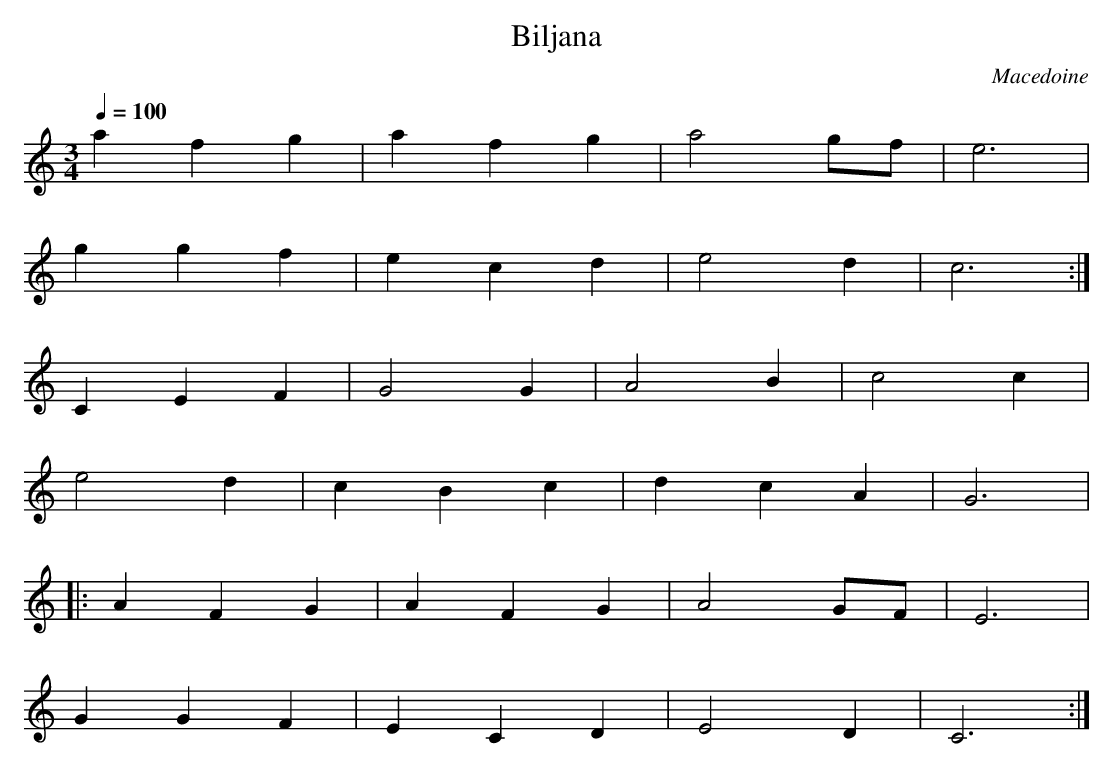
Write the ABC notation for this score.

X:1
T:Biljana
O:Macedoine
M:3/4
L:1/4
Q:1/4=100
K:C
a f g | a f g | a2 g/f/ | e3 |
g g f | e c d | e2 d | c3 :|
C E F | G2 G | A2 B | c2 c |
e2 d | c B c | d c A | G3 |
|: A F G | A F G | A2 G/F/ | E3 |
G G F | E C D | E2 D | C3 :|
